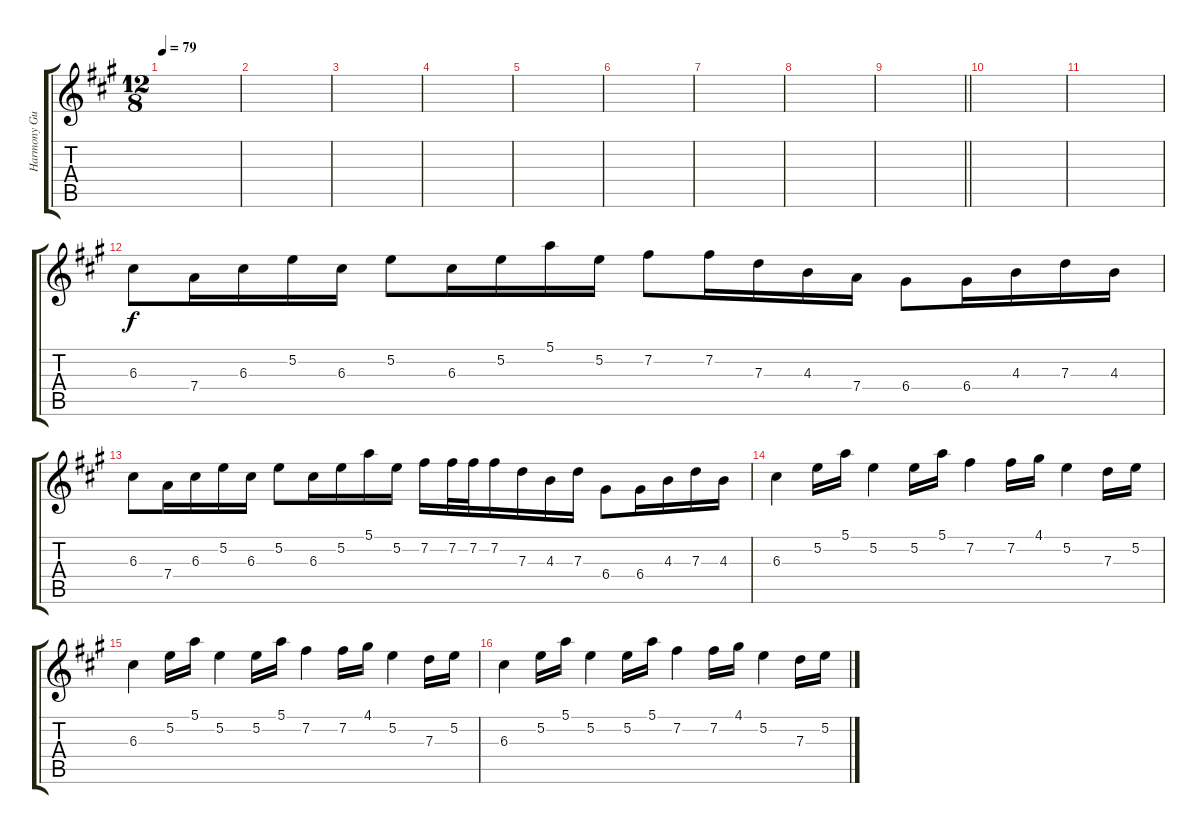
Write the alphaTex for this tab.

\track ("Harmony Guitar" "Harmony Gu") {instrument acousticguitarnylon}
\staff {score tabs}
\tuning (E4 B3 G3 D3 A2 E2) {hide}
\ts (12 8)
\tempo 79
\clef g2
\ks f#minor
|
|
|
|
|
|
|
|
\barLineRight lightlight
|
|
|
6.3.8 7.4.16 6.3.16 5.2.16 6.3.16 5.2.8 6.3.16 5.2.16 5.1.16 5.2.16 7.2.8 7.2.16 7.3.16 4.3.16 7.4.16 6.4.8 6.4.16 4.3.16 7.3.16 4.3.16 |
6.3.8 7.4.16 6.3.16 5.2.16 6.3.16 5.2.8 6.3.16 5.2.16 5.1.16 5.2.16 7.2.16 7.2.32 7.2.32 7.2.16 7.3.16 4.3.16 7.3.16 6.4.8 6.4.16 4.3.16 7.3.16 4.3.16 |
6.3.4{dy f} 5.2.16 5.1.16 5.2.4 5.2.16 5.1.16 7.2.4 7.2.16 4.1.16 5.2.4 7.3.16 5.2.16 |
6.3.4 5.2.16 5.1.16 5.2.4 5.2.16 5.1.16 7.2.4 7.2.16 4.1.16 5.2.4 7.3.16 5.2.16 |
6.3.4 5.2.16 5.1.16 5.2.4 5.2.16 5.1.16 7.2.4 7.2.16 4.1.16 5.2.4 7.3.16 5.2.16
